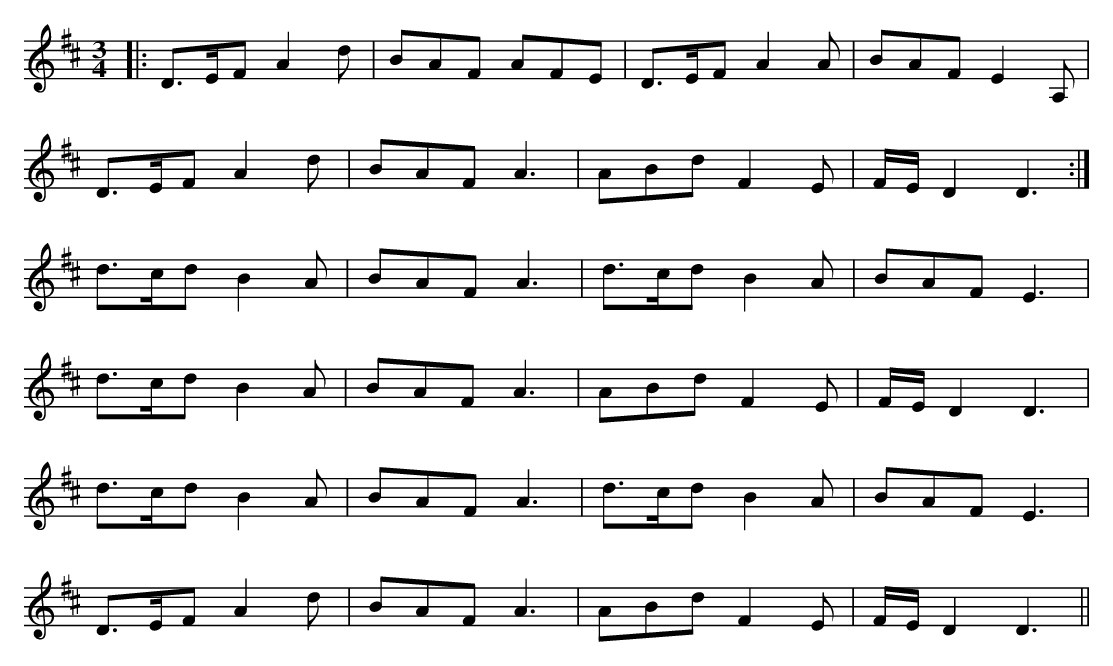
X:1
M:3/4
K:D
|:D3/2E/F A2d|BAF AFE|D3/2E/F A2A|BAF E2A,|
D3/2E/F A2d|BAF A3|ABd F2E|F/E/D2 D3:|
d3/2c/d B2A|BAF A3|d3/2c/d B2A|BAF E3|
d3/2c/d B2A|BAF A3|ABd F2E|F/E/D2 D3|
d3/2c/d B2A|BAF A3|d3/2c/d B2A|BAF E3|
D3/2E/F A2d|BAF A3|ABd F2E|F/E/D2 D3||
